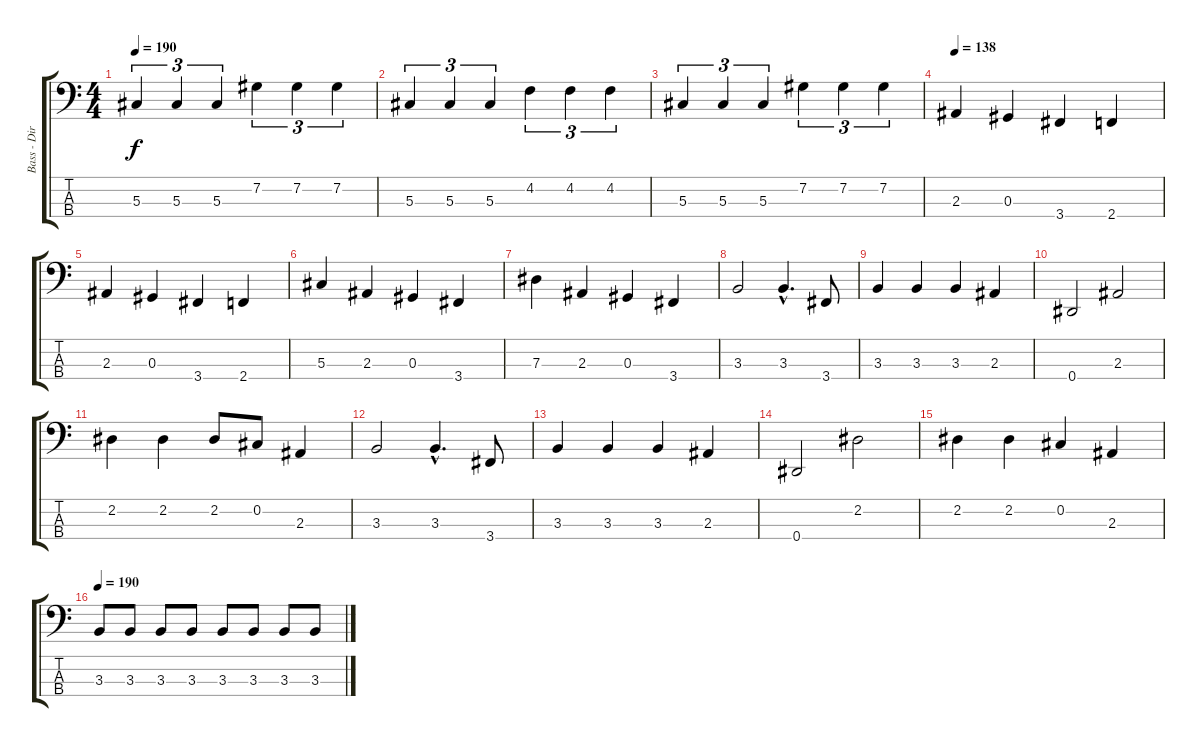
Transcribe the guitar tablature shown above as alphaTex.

\track ("Bass - Dirk Schlächter" "Bass - Dir") {instrument electricbassfinger}
\staff {score tabs}
\tuning (Gb2 Db2 Ab1 Eb1) {hide}
\ts (4 4)
\tempo 190
\clef f4
\ks c
5.3.4{tu (3 2) dy f} 5.3.4{tu (3 2)} 5.3.4{tu (3 2)} 7.2.4{tu (3 2)} 7.2.4{tu (3 2)} 7.2.4{tu (3 2)} |
5.3.4{tu (3 2)} 5.3.4{tu (3 2)} 5.3.4{tu (3 2)} 4.2.4{tu (3 2)} 4.2.4{tu (3 2)} 4.2.4{tu (3 2)} |
5.3.4{tu (3 2)} 5.3.4{tu (3 2)} 5.3.4{tu (3 2)} 7.2.4{tu (3 2)} 7.2.4{tu (3 2)} 7.2.4{tu (3 2)} |
\tempo 138
2.3.4 0.3.4 3.4.4 2.4.4 |
2.3.4 0.3.4 3.4.4 2.4.4 |
5.3.4 2.3.4 0.3.4 3.4.4 |
7.3.4 2.3.4 0.3.4 3.4.4 |
\section ("" "")
3.3.2 3.3{hac}.4{d} 3.4.8 |
3.3.4 3.3.4 3.3.4 2.3.4 |
0.4.2 2.3.2 |
2.2.4 2.2.4 2.2.8 0.2.8 2.3.4 |
3.3.2 3.3{hac}.4{d} 3.4.8 |
3.3.4 3.3.4 3.3.4 2.3.4 |
0.4.2 2.2.2 |
2.2.4 2.2.4 0.2.4 2.3.4 |
\tempo 190
3.3.8 3.3.8 3.3.8 3.3.8 3.3.8 3.3.8 3.3.8 3.3.8
